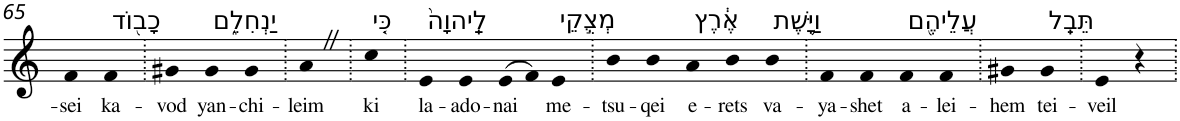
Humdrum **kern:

**kern	**text
*part1	*part1
*staff1	*staff1
*I"Piano	*
*I'Pno	*
!!LO:PB:g=z
*clefG2	*
*k[]	*
=65	=65
!	!LO:LY:b
4f	-sei
!LO:TX:a:t=כָב֖וֹד	!
!	!LO:LY:b
4f	ka-
=66.	=66.
!	!LO:LY:b
4g#X	-vod
!LO:TX:a:t=יַנְחִלֵ֑ם	!
!	!LO:LY:b
4g#	yan-
!	!LO:LY:b
4g#	-chi-
=67.	=67.
!	!LO:LY:b
4aZ	-leim
=68.	=68.
!LO:TX:a:t=כִּ֤י	!
!	!LO:LY:b
4cc	ki
=69.	=69.
!LO:TX:a:t=לַֽיהוָה֙	!
!	!LO:LY:b
4e	la-
!	!LO:LY:b
4e	-ado-
!	!LO:LY:b
(>8e	-nai
8f)	.
!LO:TX:a:t=מְצֻ֣קֵי	!
!	!LO:LY:b
4e	me-
=70.	=70.
!	!LO:LY:b
4b	-tsu-
!	!LO:LY:b
4b	-qei
!LO:TX:a:t=אֶ֔רֶץ	!
!	!LO:LY:b
4a	e-
!	!LO:LY:b
4b	-rets
!LO:TX:a:t=וַיָּ֥שֶׁת	!
!	!LO:LY:b
4b	va-
=71.	=71.
!	!LO:LY:b
4f	-ya-
!	!LO:LY:b
4f	-shet
!LO:TX:a:t=עֲלֵיהֶ֖ם	!
!	!LO:LY:b
4f	a-
!	!LO:LY:b
4f	-lei-
=72.	=72.
!	!LO:LY:b
4g#X	-hem
!LO:TX:a:t=תֵּבֵֽל	!
!	!LO:LY:b
4g#	tei-
=73.	=73.
!	!LO:LY:b
4e	-veil
4r	.
=.	=.
*-	*-
